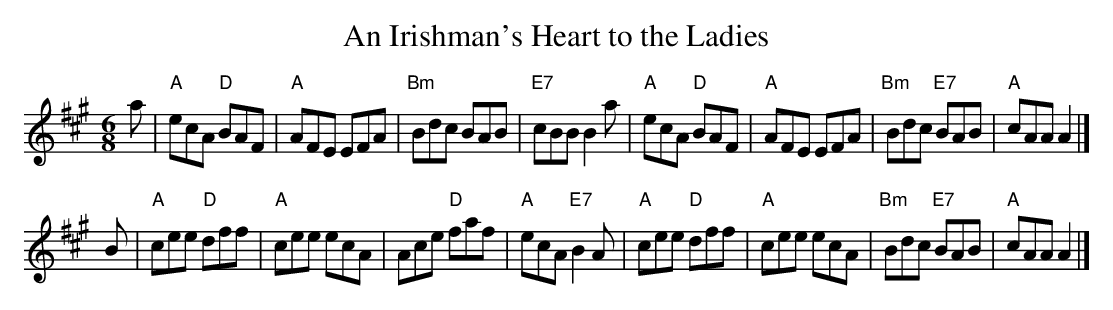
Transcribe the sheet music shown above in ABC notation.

X:1
T: An Irishman's Heart to the Ladies
M: 6/8
L: 1/8
K: A
a \
| "A"ecA "D"BAF | "A"AFE EFA | "Bm"Bdc BAB | "E7"cBB B2a \
| "A"ecA "D"BAF | "A"AFE EFA | "Bm"Bdc "E7"BAB | "A"cAA A2 |]
B \
| "A"cee "D"dff | "A"cee ecA | Ace "D"faf | "A"ecA "E7"B2A \
| "A"cee "D"dff | "A"cee ecA | "Bm"Bdc "E7"BAB | "A"cAA A2 |]
